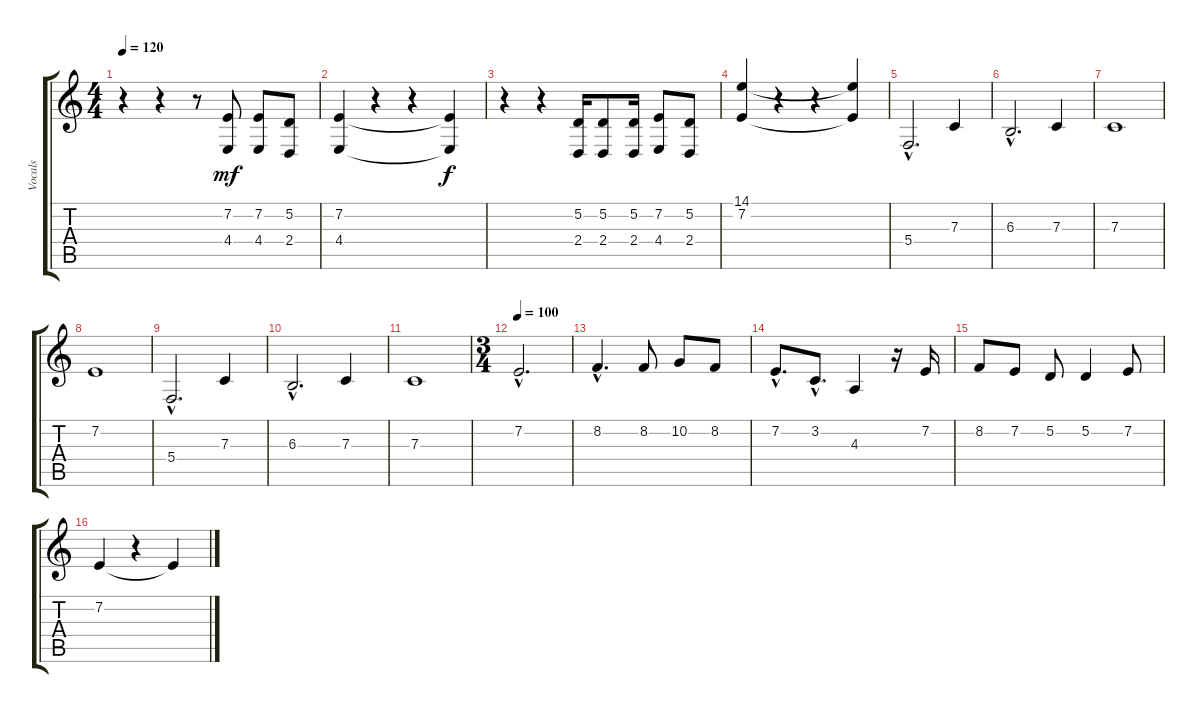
\track ("Vocals" "Vocals") {instrument altosax}
\staff {score tabs}
\tuning (D4 A3 F3 C3 G2 C2) {hide}
\ts (4 4)
\tempo 120
\clef g2
\ks c
r.4{dy f} r.4 r.8 (7.2 4.4).8{dy mf} (7.2 4.4).8 (5.2 2.4).8 |
(7.2 4.4).4 r.4 r.4 (7.2{t} 4.4{t}).4{dy f} |
r.4 r.4 (5.2 2.4).16 (5.2 2.4).8 (5.2 2.4).16 (7.2 4.4).8 (5.2 2.4).8 |
(14.1 7.2).4 r.4 r.4 (14.1{t} 7.2{t}).4 |
5.4{hac}.2{d} 7.3.4 |
6.3{hac}.2{d} 7.3.4 |
7.3.1 |
7.2.1 |
5.4{hac}.2{d} 7.3.4 |
6.3{hac}.2{d} 7.3.4 |
7.3.1 |
\ts (3 4)
\tempo 100
7.2{hac}.2{d} |
8.2{hac}.4{d} 8.2.8 10.2.8 8.2.8 |
7.2{hac}.8{d} 3.2{hac}.8{d} 4.3.4 r.16 7.2.16 |
8.2.8 7.2.8 5.2.8 5.2.4 7.2.8 |
7.2.4 r.4 7.2{t}.4
